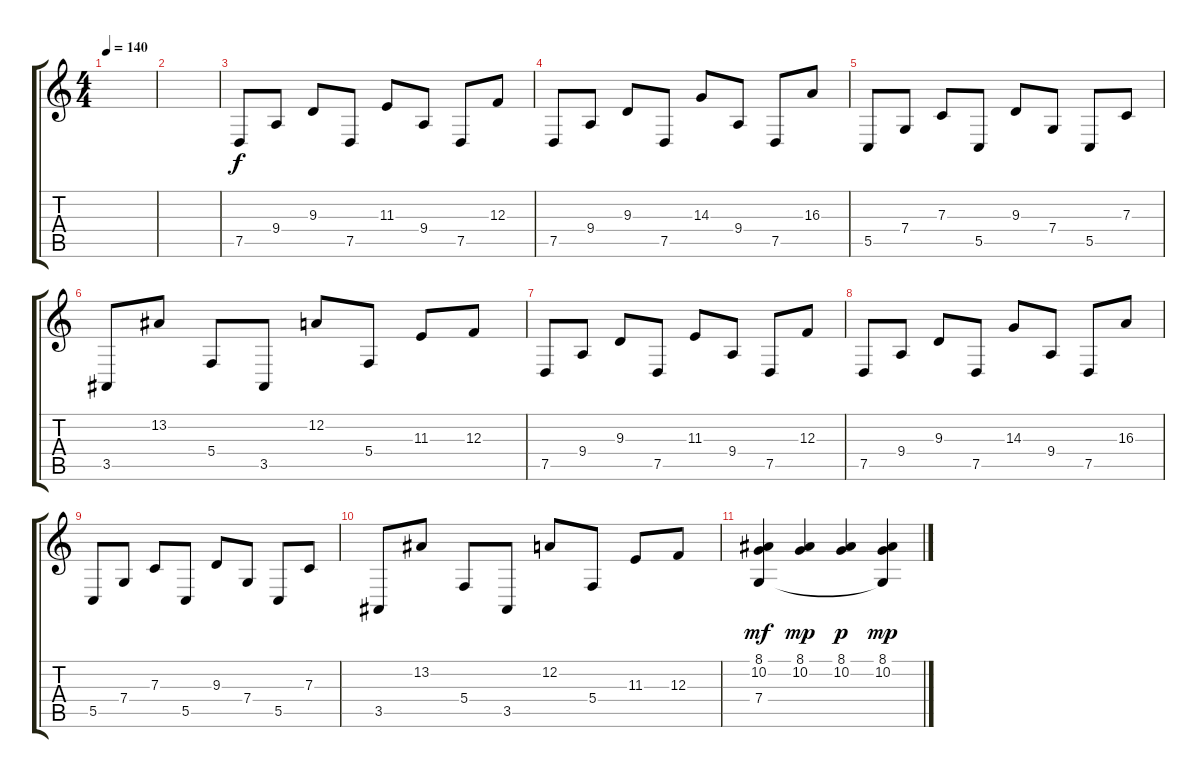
\track "" {instrument orchestralharp}
\staff {score tabs}
\tuning (D4 A3 F3 C3 G2 D2) {hide}
\ts (4 4)
\tempo 140
\clef g2
\ks c
|
|
7.5.8 9.4.8 9.3.8 7.5.8 11.3.8 9.4.8 7.5.8 12.3.8 |
7.5.8 9.4.8 9.3.8 7.5.8 14.3.8 9.4.8 7.5.8 16.3.8 |
5.5.8 7.4.8 7.3.8 5.5.8 9.3.8 7.4.8 5.5.8 7.3.8 |
3.5.8 13.2.8 5.4.8 3.5.8 12.2.8 5.4.8 11.3.8 12.3.8 |
7.5.8 9.4.8 9.3.8 7.5.8 11.3.8 9.4.8 7.5.8 12.3.8 |
7.5.8 9.4.8 9.3.8 7.5.8 14.3.8 9.4.8 7.5.8 16.3.8 |
5.5.8 7.4.8 7.3.8 5.5.8 9.3.8 7.4.8 5.5.8 7.3.8 |
3.5.8 13.2.8 5.4.8 3.5.8 12.2.8 5.4.8 11.3.8 12.3.8 |
(8.1 10.2 7.4).4{dy mf} (8.1 10.2).4{dy mp} (8.1 10.2).4{dy p} (8.1 10.2 7.4{t}).4{dy mp}
